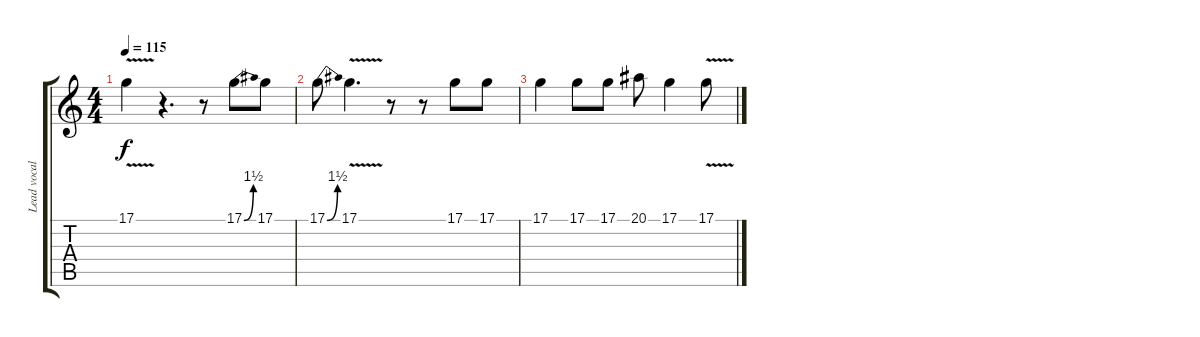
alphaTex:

\track ("Lead vocals" "Lead vocal") {instrument lead2sawtooth}
\staff {score tabs}
\tuning (D4 A3 F3 C3 G2 D2) {hide}
\ts (4 4)
\tempo 115
\clef g2
\ks c
17.1{v}.4{dy f} r.4{d} r.8 17.1{be (bend 0 0 60 6)}.8 17.1.8 |
17.1{be (bend 0 0 60 6)}.8 17.1{v}.4{d} r.8 r.8 17.1.8 17.1.8 |
17.1.4 17.1.8 17.1.8 20.1.8 17.1.4 17.1{v}.8
